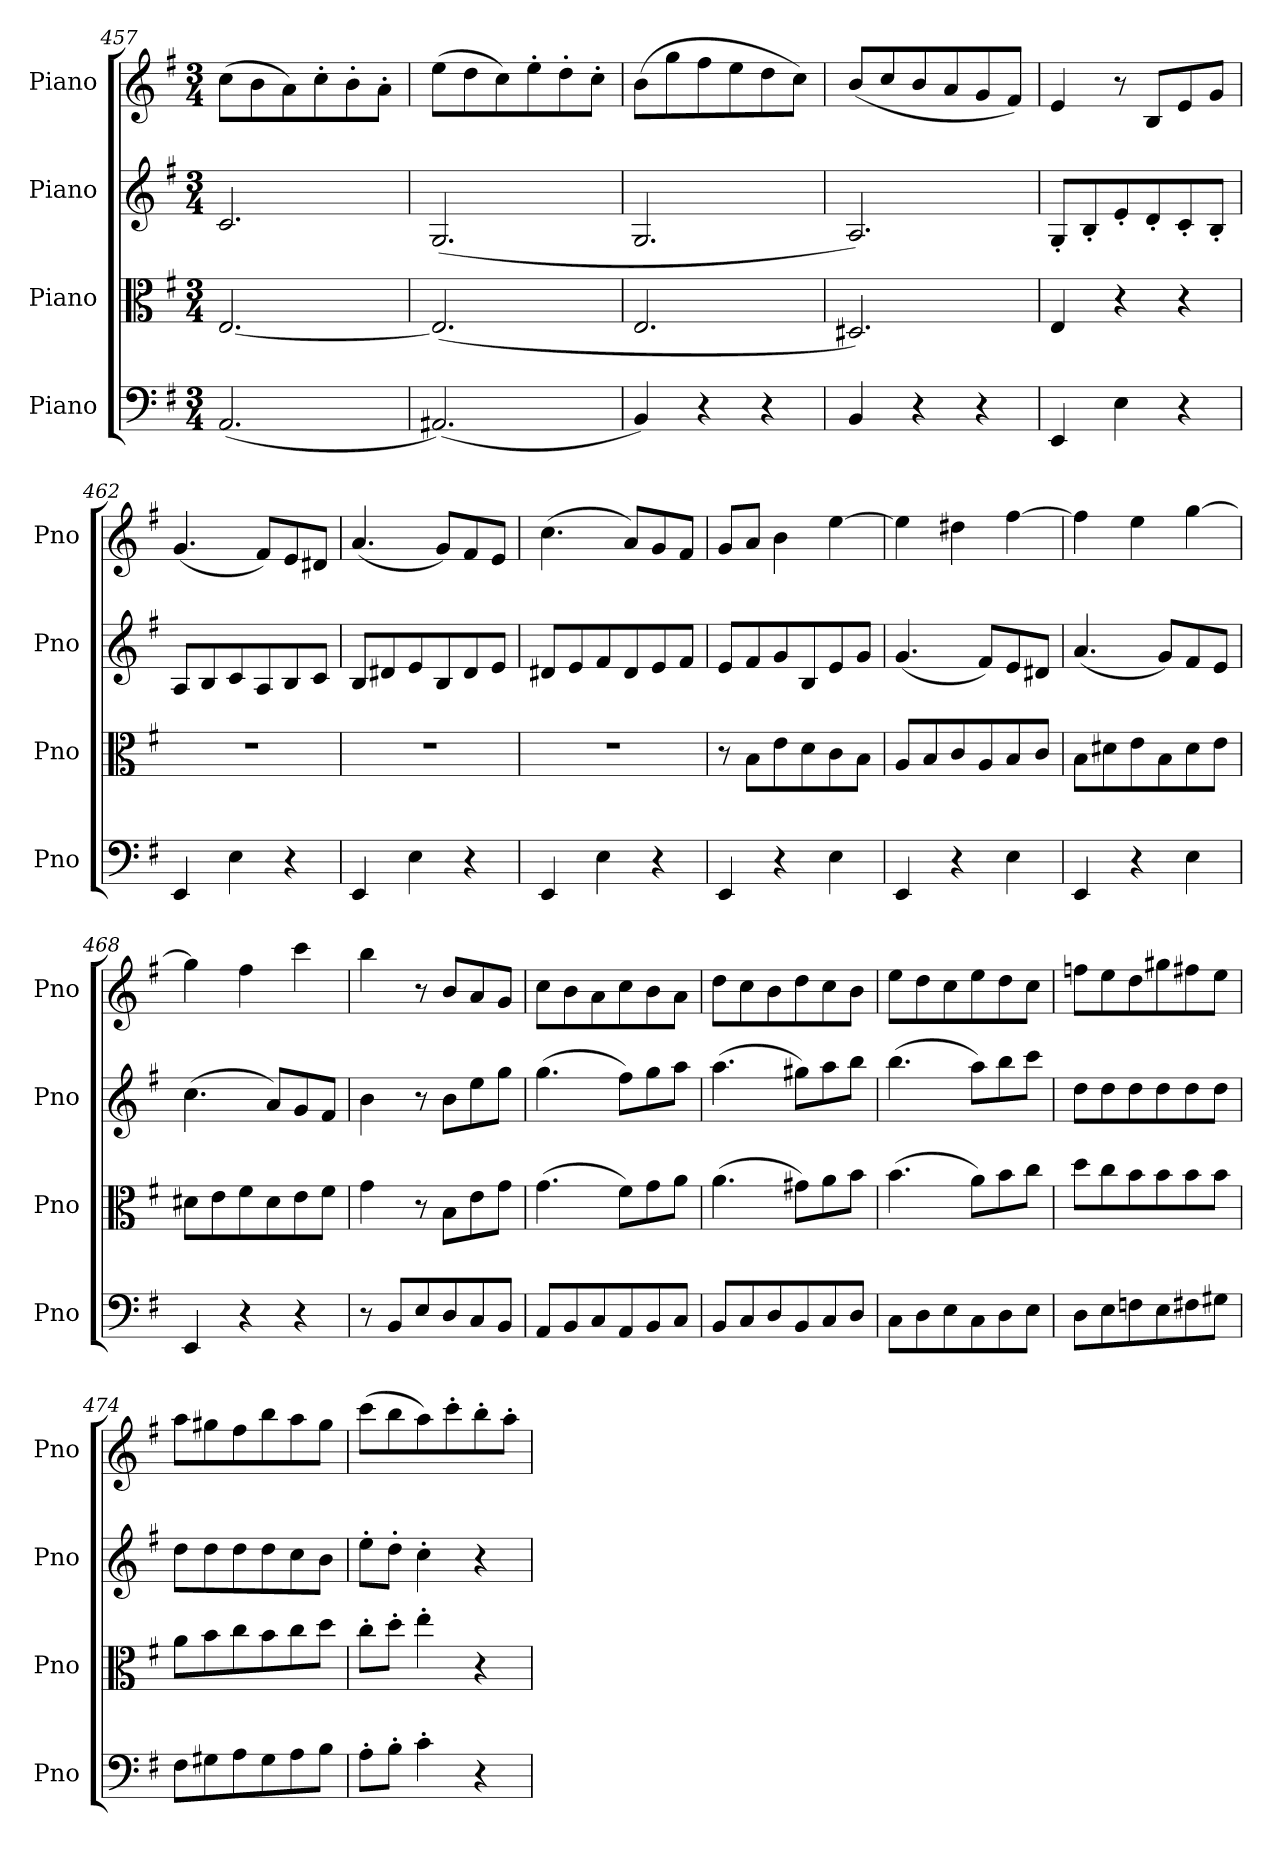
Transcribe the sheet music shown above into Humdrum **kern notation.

**kern	**kern	**kern	**kern
*part4	*part3	*part2	*part1
*staff4	*staff3	*staff2	*staff1
*I"Piano	*I"Piano	*I"Piano	*I"Piano
*I'Pno	*I'Pno	*I'Pno	*I'Pno
*clefF4	*clefC3	*clefG2	*clefG2
*k[f#]	*k[f#]	*k[f#]	*k[f#]
*M3/4	*M3/4	*M3/4	*M3/4
=457	=457	=457	=457
(2.AA/	[2.E/	2.c/	(8cc\L
.	.	.	8b\
.	.	.	8a\)
.	.	.	8cc'\
.	.	.	8b'\
.	.	.	8a'\J
=458	=458	=458	=458
(2.AA#X/)	(2.E/]	(2.G/	(8ee\L
.	.	.	8dd\
.	.	.	8cc\)
.	.	.	8ee'\
.	.	.	8dd'\
.	.	.	8cc'\J
=459	=459	=459	=459
4BB/)	2.E/	2.G/	(8b\L
.	.	.	8gg\
4r	.	.	8ff#\
.	.	.	8ee\
4r	.	.	8dd\
.	.	.	8cc\J)
=460	=460	=460	=460
4BB/	2.D#X/)	2.A/)	(8b/L
.	.	.	8cc/
4r	.	.	8b/
.	.	.	8a/
4r	.	.	8g/
.	.	.	8f#/J)
=461	=461	=461	=461
4EE/	4E/	8G'/L	4e/
.	.	8B'/	.
4E\	4r	8e'/	8r
.	.	8d'/	8B/L
4r	4r	8c'/	8e/
.	.	8B'/J	8g/J
=462	=462	=462	=462
4EE/	2.r	8A/L	(4.g/
.	.	8B/	.
4E\	.	8c/	.
.	.	8A/	8f#/L)
4r	.	8B/	8e/
.	.	8c/J	8d#X/J
!!LO:LB:g=z
=463	=463	=463	=463
4EE/	2.r	8B/L	(4.a/
.	.	8d#X/	.
4E\	.	8e/	.
.	.	8B/	8g/L)
4r	.	8d#/	8f#/
.	.	8e/J	8e/J
=464	=464	=464	=464
4EE/	2.r	8d#X/L	(4.cc\
.	.	8e/	.
4E\	.	8f#/	.
.	.	8d#/	8a/L)
4r	.	8e/	8g/
.	.	8f#/J	8f#/J
=465	=465	=465	=465
4EE/	8r	8e/L	8g/L
.	8B\L	8f#/	8a/J
4r	8e\	8g/	4b\
.	8d\	8B/	.
4E\	8c\	8e/	[4ee\
.	8B\J	8g/J	.
=466	=466	=466	=466
4EE/	8A/L	(4.g/	4ee\]
.	8B/	.	.
4r	8c/	.	4dd#X\
.	8A/	8f#/L)	.
4E\	8B/	8e/	[4ff#\
.	8c/J	8d#X/J	.
=467	=467	=467	=467
4EE/	8B\L	(4.a/	4ff#\]
.	8d#X\	.	.
4r	8e\	.	4ee\
.	8B\	8g/L)	.
4E\	8d#\	8f#/	[4gg\
.	8e\J	8e/J	.
=468	=468	=468	=468
4EE/	8d#X\L	(4.cc\	4gg\]
.	8e\	.	.
4r	8f#\	.	4ff#\
.	8d#\	8a/L)	.
4r	8e\	8g/	4ccc\
.	8f#\J	8f#/J	.
=469	=469	=469	=469
8r	4g\	4b\	4bb\
8BB/L	.	.	.
8E/	8r	8r	8r
8D/	8B\L	8b\L	8b/L
8C/	8e\	8ee\	8a/
8BB/J	8g\J	8gg\J	8g/J
=470	=470	=470	=470
8AA/L	(4.g\	(4.gg\	8cc\L
8BB/	.	.	8b\
8C/	.	.	8a\
8AA/	8f#\L)	8ff#\L)	8cc\
8BB/	8g\	8gg\	8b\
8C/J	8a\J	8aa\J	8a\J
=471	=471	=471	=471
8BB/L	(4.a\	(4.aa\	8dd\L
8C/	.	.	8cc\
8D/	.	.	8b\
8BB/	8g#X\L)	8gg#X\L)	8dd\
8C/	8a\	8aa\	8cc\
8D/J	8b\J	8bb\J	8b\J
!!LO:PB:g=z
=472	=472	=472	=472
8C\L	(4.b\	(4.bb\	8ee\L
8D\	.	.	8dd\
8E\	.	.	8cc\
8C\	8a\L)	8aa\L)	8ee\
8D\	8b\	8bb\	8dd\
8E\J	8cc\J	8ccc\J	8cc\J
=473	=473	=473	=473
8D\L	8dd\L	8dd\L	8ffn\L
8E\	8cc\	8dd\	8ee\
8Fn\	8b\	8dd\	8dd\
8E\	8b\	8dd\	8gg#X\
8F#X\	8b\	8dd\	8ff#X\
8G#X\J	8b\J	8dd\J	8ee\J
=474	=474	=474	=474
8F#\L	8a\L	8dd\L	8aa\L
8G#X\	8b\	8dd\	8gg#X\
8A\	8cc\	8dd\	8ff#\
8G#\	8b\	8dd\	8bb\
8A\	8cc\	8cc\	8aa\
8B\J	8dd\J	8b\J	8gg#\J
=475	=475	=475	=475
8A'\L	8cc'\L	8ee'\L	(8ccc\L
8B'\J	8dd'\J	8dd'\J	8bb\
4c'\	4ee'\	4cc'\	8aa\)
.	.	.	8ccc'\
4r	4r	4r	8bb'\
.	.	.	8aa'\J
=	=	=	=
*-	*-	*-	*-
